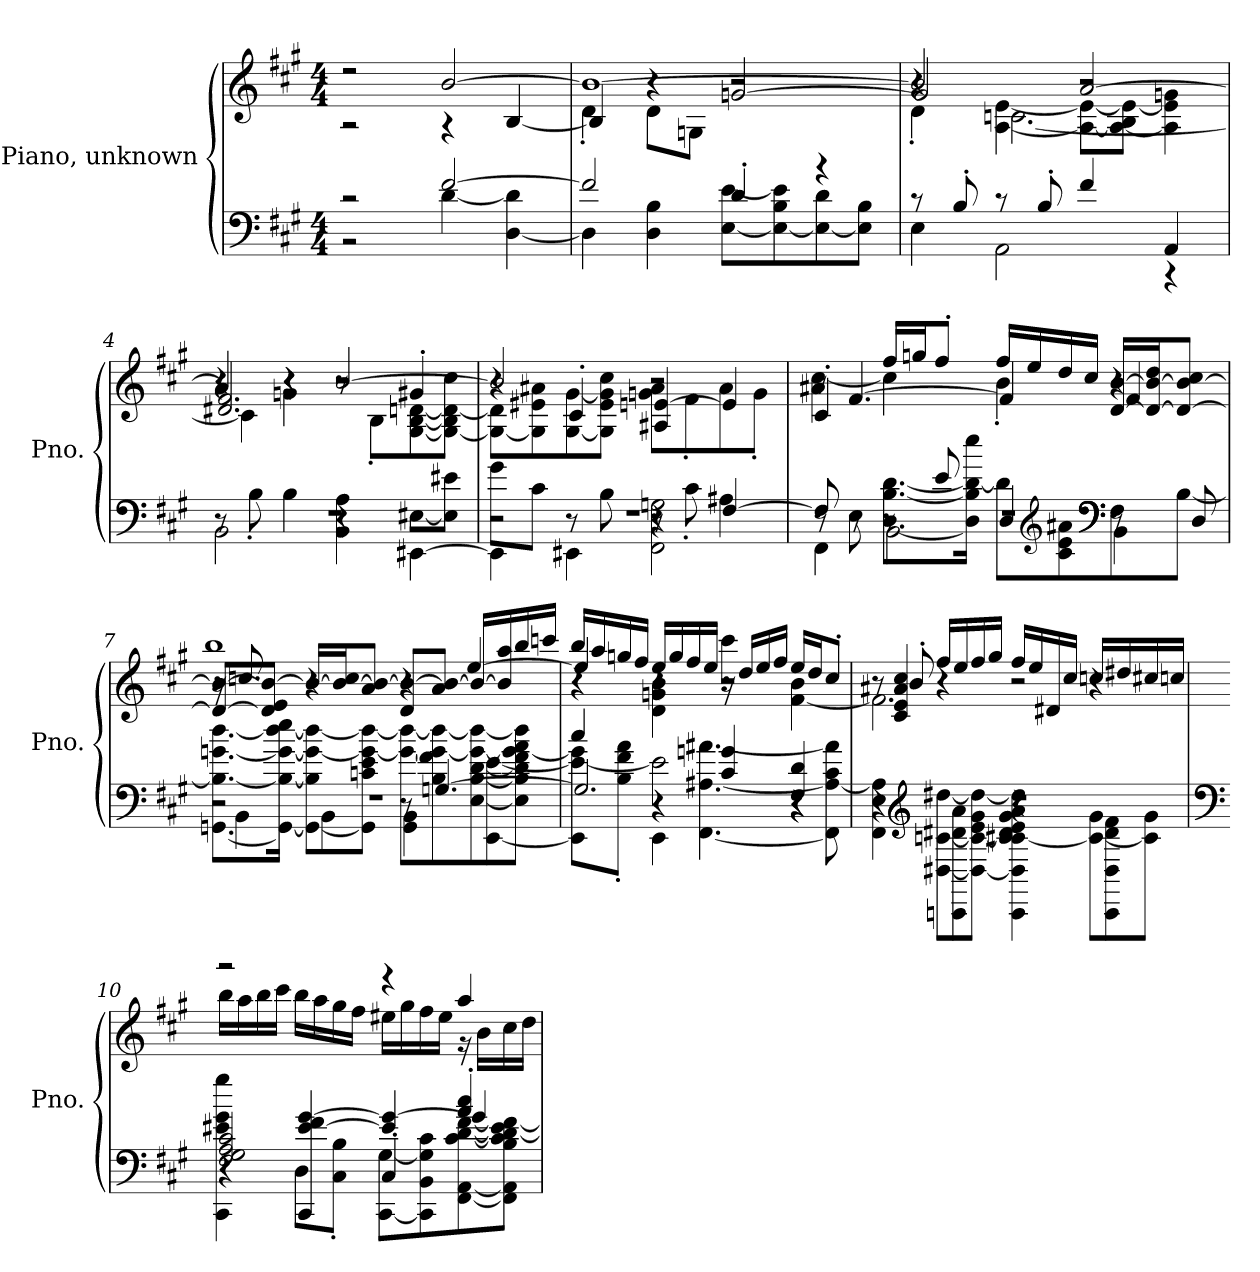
**kern	**kern
*part1	*part1
*staff2	*staff1
*I"Piano, unknown	*
*I'Pno.	*
*clefF4	*clefG2
*k[f#c#g#]	*k[f#c#g#]
*M4/4	*M4/4
*MM120	*MM120
=1	=1
*^	*^
2r	2r	2r	2r
[2f#/	[4d\	[2b/	4r
.	[4D\ 4d\]	.	[4B/
=2	=2	=2	=2
*	*	*	*^
2f#/]	4D\]	1b_	4d'\	4B/]
.	4D\ 4B\	.	8d\L	4r
.	.	.	8Gn\J	.
4d'/	[8E\ [8e\L	.	2r	[2gn/
.	8E\_ 8B\ 8e\]	.	.	.
4r	8E\_ 8d\	.	.	.
.	8E\] 8B\J	.	.	.
=3	=3	=3	=3	=3
*	*	*	*	*^
8r	4E\	2b/]	4d'\	2g/]	4r
8B'/	.	.	.	.	.
8r	2AA\	.	[4A\ [4e\	.	[2.cn\
8B'/	.	.	.	.	.
4f#/	.	[2a/	8A\_ 8e\_L	2r	.
.	.	.	8A\_ 8B\ 8e\_J	.	.
4AA/	4r	.	4A\] 4e\] 4gn\	.	.
=4	=4	=4	=4	=4	=4
*	*^	*	*	*	*
1r	8r	2BB\	4a/]	4r	2.d#X/ 2.f#/	4c\]
.	8B'\	.	.	.	.	.
.	4B\	.	4r	4gn\	.	4r
.	4BB\ 4A\	4r	[2b/	8r	.	2r
.	.	.	.	8B'\L	.	.
.	[8E#X\L	[4EE#X\	.	[8G#\ [8B\ [8dn\	4g#X'/	.
.	8E#\] 8e#X\J	.	.	8G#\_ 8B\] 8d\_ 8cc#\J	.	.
*	*	*	*	*	*v	*v
!!LO:LB:g=z
=5	=5	=5	=5	=5	=5
*	*	*^	*	*	*
1r	8g#\L	2r	4EE#\]	2b/]	8G#\_ 8d\]L	4r
.	8c#\J	.	.	.	8G#\] 8e#X\ 8a#X\	.
.	8r	.	4EE#X\	.	[8G#\ [8g#\	4c#'/
.	8B\	.	.	.	8G#\] 8e#\ 8g#\] 8cc#\J	.
.	8r	4r	2FF#\ 2Gn\	2r	8gn\ 8a#\L	4A#X/ [4en/
.	8c#'\	.	.	.	8f#'\	.
.	4A#X\	[4F#/	.	.	8a#\	4e/]
.	.	.	.	.	8g'\J	.
=6	=6	=6	=6	=6	=6	=6
1r	8r	8F#/]	4FF#\	4c#'/	4a#X\ [4cc#\	8r
.	8E\	8r	.	.	.	[4.f#/
.	[8.D\ [8.B\ [8.d\L	8r	2BB\	16ff#/LL	4cc#\]	.
.	.	.	.	16ggn/J	.	.
.	.	8e/	.	8ff#'/J	.	.
.	16D\] 16B\] 16d\_ 16ee\Jk	.	.	.	.	.
.	8d\L]	4D/	.	16ff#/LL	4b'\	4f#/]
.	.	.	.	16ee/	.	.
*clefG2	*	*	*	*	*	*
.	8c#\ 8e\ 8a#X\	.	.	16dd/	.	.
.	.	.	.	16cc#/JJ	.	.
*clefF4	*	*	*	*	*	*
.	8F#\	8r	4BB\	[16d/ [16b/LL	4r	4f#/
.	.	.	.	16d/_ 16b/_ 16dd/J	.	.
.	[8B\J	8D/	.	8d/_ 8b/_ 8cc#/J	.	.
!!LO:LB:g=z	!!	!!
=7	=7	=7	=7	=7	=7	=7
1r	[8.GGn\ 8.B\_ [8.gn\ [8.dd\L	2r	4BB\	8d/_ 8b/_L	1bb	16r
.	.	.	.	.	.	8.ccn/
.	.	.	.	8d/] 8e/ 8b/_J	.	.
.	16GG\_ 16B\_ 16g\_ 16dd\_ 16ee\Jk	.	.	.	.	.
.	8GG\_ 8B\] 8g\_ 8dd\_L	.	4BB\	16b/LL_	.	4r
.	.	.	.	16b/_ 16cc/J	.	.
.	8GG\] 8cn\ 8e\ 8g\_ 8dd\_J	.	.	8a/ 8b/_J	.	.
.	8g\_ 8dd\_L	8r	4GG\ 4BB\	8d/ 8b/_L	.	4r
.	8B\ 8f#\ 8g\_ 8dd\_	[4.Gn/	.	8a/ 8b/_J	.	.
.	[8E\ [8B\ [8d\ 8g\_ 8dd\_	.	[4EE\ [4e\	16b/LL_	.	[4ee/
.	.	.	.	16b/] 16aa/	.	.
.	8E\] 8B\] 8d\] 8f#\ 8g\_ 8a\ 8dd\]J	.	.	16bb/	.	.
.	.	.	.	16cccn/JJ	.	.
=8	=8	=8	=8	=8	=8	=8
4cc#/	8g\L]	2.G/]	4EE\] 4e\_	16bb/LL	4r	4ee/]
.	.	.	.	16aa/	.	.
.	8B\' 8f#\' 8a\'J	.	.	16ggn/	.	.
.	.	.	.	16ff#/JJ	.	.
4r	4EE\	.	2e\]	16ee/LL	4d\ 4gn\ 4b\	4r
.	.	.	.	16gg/	.	.
.	.	.	.	16ff#/	.	.
.	.	.	.	16ee/JJ	.	.
4c#/ 4gn/	[4.FF#\ [4.A#X\ [4.a#X\	.	.	16r	4ccc#\	2r
.	.	.	.	16dd/LL	.	.
.	.	.	.	16ee/	.	.
.	.	.	.	16ff#/JJ	.	.
4r	.	4F#/ 4d/	4r	16ee/LL	[4f#\ 4b\	.
.	.	.	.	16dd/J	.	.
.	8FF#\] 8A#\_ 8c#\ 8a#\]	.	.	8cc#'/J	.	.
*	*	*v	*v	*	*	*
!!LO:LB:g=z	!!	!!
=9	=9	=9	=9	=9	=9
1r	4FF#\ 4E\ 4A#\]	4r	8r	2.f#\]	4c#/ 4e/ 4a#X/ 4cc#/
.	.	.	8b'/	.	.
*clefG2	*	*	*	*	*
.	[8D#X\ [8cn\ [8dd#X\L	4CCn\ 4d#X\ 4a\	16ff#/LL	.	4r
.	.	.	16ee/	.	.
.	8D#\_ 8c\_ 8e\ 8g#\ 8dd#\_J	.	16ff#/	.	.
.	.	.	16gg#/JJ	.	.
.	4CC\ 4D#\] 4c\_ 4c#X\ 4d#\ 4e\ 4g#\ 4a\ 4dd#\]	4r	16ff#/LL	.	2r
.	.	.	16ee/	.	.
.	.	.	16d#X/	.	.
.	.	.	16cc#/JJ	.	.
.	8c\_ 8g#\L	4CC\ 4D#\ 4d#\ 4f#\	16ccn/LL	4r	.
.	.	.	16dd#X/	.	.
.	8c\] 8g#\J	.	16cc#X/	.	.
.	.	.	16ccn/JJ	.	.
*	*	*	*v	*v	*v
!!LO:LB:g=z
=10	=10	=10	=10
*clefF4	*	*	*
*	*	*	*^
2F#/ 2G#/ 2A/ 2c#/	4CC#\ 4e#X\ 4g#\ 4gg#\	4r	2r	16bb\LL
.	.	.	.	16aa\
.	.	.	.	16bb\
.	.	.	.	16ccc#\JJ
.	8D\L	4CC#/ [4e#/ 4f#/ [4g#/	.	16bb\LL
.	.	.	.	16aa\
.	8C#\' 8B\'J	.	.	16gg#\
.	.	.	.	16ff#\JJ
4C#'/	[8CC#\ [8G#\L	4e#/] 4g#/_	4r	16ee#X\LL
.	.	.	.	16gg#\
.	8CC#\] 8BB\ 8G#\] 8c#\	.	.	16ff#\
.	.	.	.	16ee#\JJ
4a/' 4cc#/'	[8FF#\ [8AA\ [8c#\ [8d\ [8f#\	4g#/]	4aa/	16r
.	.	.	.	16b\LL
.	8FF#\] 8AA\] 8B\ 8c#\] 8d\_ 8e#\ 8f#\_J	.	.	16cc#\
.	.	.	.	16dd\JJ
*v	*v	*v	*	*
*	*v	*v
=	=
*-	*-
